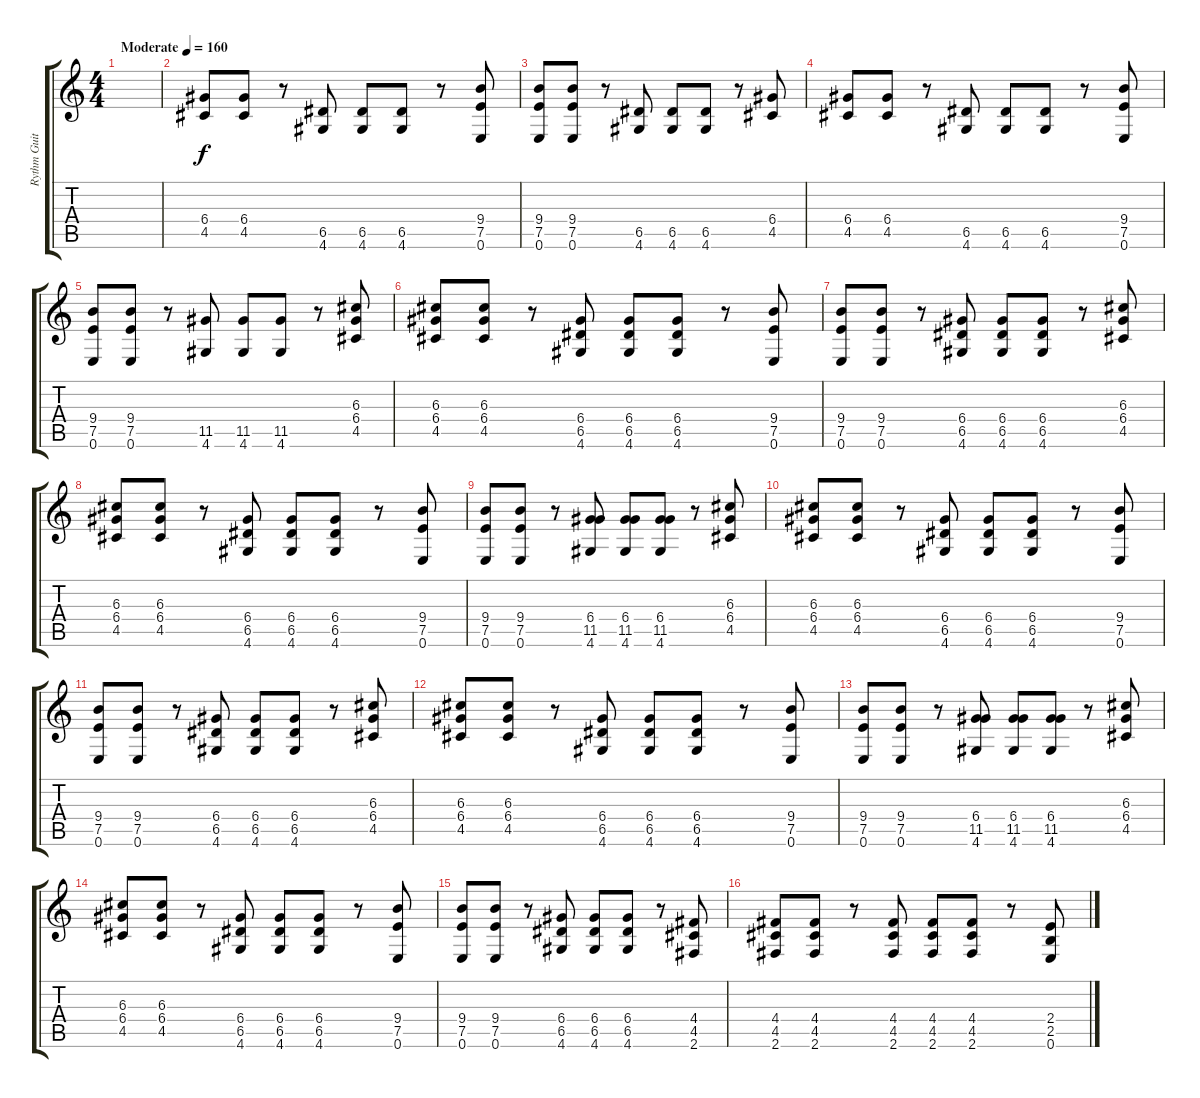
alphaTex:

\track ("Rythm Guitar" "Rythm Guit") {instrument distortionguitar}
\staff {score tabs}
\tuning (E4 B3 G3 D3 A2 E2) {hide}
\ts (4 4)
\tempo (160 "Moderate")
\clef g2
\ks c
|
(6.4 4.5).8 (6.4 4.5).8 r.8 (6.5 4.6).8 (6.5 4.6).8 (6.5 4.6).8 r.8 (9.4 7.5 0.6).8 |
(9.4 7.5 0.6).8 (9.4 7.5 0.6).8 r.8 (6.5 4.6).8 (6.5 4.6).8 (6.5 4.6).8 r.8 (6.4 4.5).8 |
(6.4 4.5).8 (6.4 4.5).8 r.8 (6.5 4.6).8 (6.5 4.6).8 (6.5 4.6).8 r.8 (9.4 7.5 0.6).8 |
(9.4 7.5 0.6).8 (9.4 7.5 0.6).8 r.8 (11.5 4.6).8 (11.5 4.6).8 (11.5 4.6).8 r.8 (6.3 6.4 4.5).8 |
(6.3 6.4 4.5).8 (6.3 6.4 4.5).8 r.8 (6.4 6.5 4.6).8 (6.4 6.5 4.6).8 (6.4 6.5 4.6).8 r.8 (9.4 7.5 0.6).8 |
(9.4 7.5 0.6).8 (9.4 7.5 0.6).8 r.8 (6.4 6.5 4.6).8 (6.4 6.5 4.6).8 (6.4 6.5 4.6).8 r.8 (6.3 6.4 4.5).8 |
(6.3 6.4 4.5).8 (6.3 6.4 4.5).8 r.8 (6.4 6.5 4.6).8 (6.4 6.5 4.6).8 (6.4 6.5 4.6).8 r.8 (9.4 7.5 0.6).8 |
(9.4 7.5 0.6).8 (9.4 7.5 0.6).8 r.8 (6.4 11.5 4.6).8 (6.4 11.5 4.6).8 (6.4 11.5 4.6).8 r.8 (6.3 6.4 4.5).8 |
(6.3 6.4 4.5).8 (6.3 6.4 4.5).8 r.8 (6.4 6.5 4.6).8 (6.4 6.5 4.6).8 (6.4 6.5 4.6).8 r.8 (9.4 7.5 0.6).8 |
(9.4 7.5 0.6).8 (9.4 7.5 0.6).8 r.8 (6.4 6.5 4.6).8 (6.4 6.5 4.6).8 (6.4 6.5 4.6).8 r.8 (6.3 6.4 4.5).8 |
(6.3 6.4 4.5).8 (6.3 6.4 4.5).8 r.8 (6.4 6.5 4.6).8 (6.4 6.5 4.6).8 (6.4 6.5 4.6).8 r.8 (9.4 7.5 0.6).8 |
(9.4 7.5 0.6).8 (9.4 7.5 0.6).8 r.8 (6.4 11.5 4.6).8 (6.4 11.5 4.6).8 (6.4 11.5 4.6).8 r.8 (6.3 6.4 4.5).8 |
(6.3 6.4 4.5).8 (6.3 6.4 4.5).8 r.8 (6.4 6.5 4.6).8 (6.4 6.5 4.6).8 (6.4 6.5 4.6).8 r.8 (9.4 7.5 0.6).8 |
(9.4 7.5 0.6).8 (9.4 7.5 0.6).8 r.8 (6.4 6.5 4.6).8 (6.4 6.5 4.6).8 (6.4 6.5 4.6).8 r.8 (4.4 4.5 2.6).8 |
(4.4 4.5 2.6).8 (4.4 4.5 2.6).8 r.8 (4.4 4.5 2.6).8 (4.4 4.5 2.6).8 (4.4 4.5 2.6).8 r.8 (2.4 2.5 0.6).8
